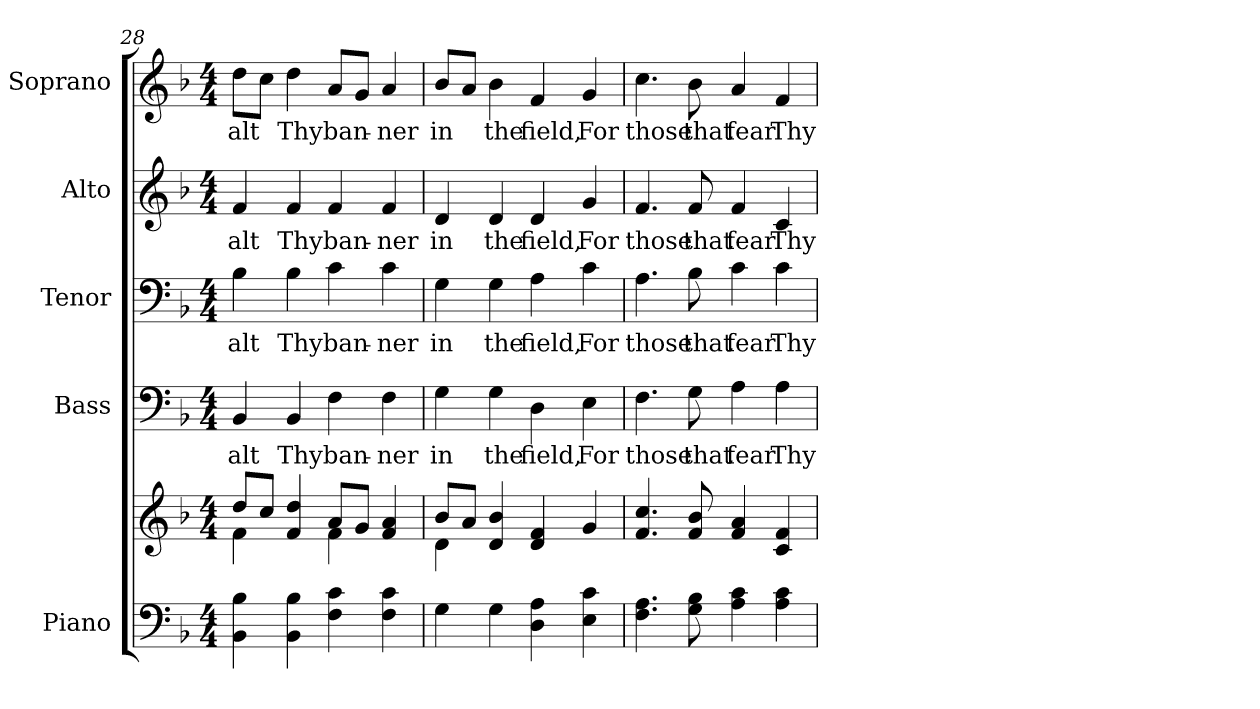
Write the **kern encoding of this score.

**kern	**kern	**kern	**text	**kern	**text	**kern	**text	**kern	**text
*part5	*part5	*part4	*part4	*part3	*part3	*part2	*part2	*part1	*part1
*staff6	*staff5	*staff4	*staff4	*staff3	*staff3	*staff2	*staff2	*staff1	*staff1
*I"Piano	*	*I"Bass	*	*I"Tenor	*	*I"Alto	*	*I"Soprano	*
*I'Pno.	*	*I'B.	*	*I'T.	*	*I'A.	*	*I'S.	*
*clefF4	*clefG2	*clefF4	*	*clefF4	*	*clefG2	*	*clefG2	*
*k[b-]	*k[b-]	*k[b-]	*	*k[b-]	*	*k[b-]	*	*k[b-]	*
*F:	*F:	*F:	*	*F:	*	*F:	*	*F:	*
*M4/4	*M4/4	*M4/4	*	*M4/4	*	*M4/4	*	*M4/4	*
=28	=28	=28	=28	=28	=28	=28	=28	=28	=28
*	*^	*	*	*	*	*	*	*	*
!	!	!	!	!LO:LY:b:color=#000000	!	!	!	!	!	!
!	!	!	!	!	!	!LO:LY:b:color=#000000	!	!	!	!
!	!	!	!	!	!	!	!	!LO:LY:b:color=#000000	!	!
!	!	!	!	!	!	!	!	!	!	!LO:LY:b:color=#000000
4BB-i\ 4B-i	8ddi/L	4fi\	4BB-i/	alt	4B-i\	alt	4fi/	alt	8ddi\L	alt
.	8cci/J	.	.	.	.	.	.	.	8cci\J	.
!	!	!	!	!LO:LY:b:color=#000000	!	!	!	!	!	!
!	!	!	!	!	!	!LO:LY:b:color=#000000	!	!	!	!
!	!	!	!	!	!	!	!	!LO:LY:b:color=#000000	!	!
!	!	!	!	!	!	!	!	!	!	!LO:LY:b:color=#000000
4BB-i\ 4B-i	4fi/ 4ddi	4ryy	4BB-i/	Thy	4B-i\	Thy	4fi/	Thy	4ddi\	Thy
!	!	!	!	!LO:LY:b:color=#000000	!	!	!	!	!	!
!	!	!	!	!	!	!LO:LY:b:color=#000000	!	!	!	!
!	!	!	!	!	!	!	!	!LO:LY:b:color=#000000	!	!
!	!	!	!	!	!	!	!	!	!	!LO:LY:b:color=#000000
4Fi\ 4ci	8ai/L	4fi\	4Fi\	ban-	4ci\	ban-	4fi/	ban-	8ai/L	ban-
.	8gi/J	.	.	.	.	.	.	.	8gi/J	.
!	!	!	!	!LO:LY:b:color=#000000	!	!	!	!	!	!
!	!	!	!	!	!	!LO:LY:b:color=#000000	!	!	!	!
!	!	!	!	!	!	!	!	!LO:LY:b:color=#000000	!	!
!	!	!	!	!	!	!	!	!	!	!LO:LY:b:color=#000000
4Fi\ 4ci	4fi/ 4ai	4ryy	4Fi\	-ner	4ci\	-ner	4fi/	-ner	4ai/	-ner
!!LO:PB:g=z
=29	=29	=29	=29	=29	=29	=29	=29	=29	=29	=29
!	!	!	!	!LO:LY:b:color=#000000	!	!	!	!	!	!
!	!	!	!	!	!	!LO:LY:b:color=#000000	!	!	!	!
!	!	!	!	!	!	!	!	!LO:LY:b:color=#000000	!	!
!	!	!	!	!	!	!	!	!	!	!LO:LY:b:color=#000000
4Gi\	8b-i/L	4di\	4Gi\	in	4Gi\	in	4di/	in	8b-i/L	in
.	8ai/J	.	.	.	.	.	.	.	8ai/J	.
!	!	!	!	!LO:LY:b:color=#000000	!	!	!	!	!	!
!	!	!	!	!	!	!LO:LY:b:color=#000000	!	!	!	!
!	!	!	!	!	!	!	!	!LO:LY:b:color=#000000	!	!
!	!	!	!	!	!	!	!	!	!	!LO:LY:b:color=#000000
4Gi\	4di/ 4b-i	4ryy	4Gi\	the	4Gi\	the	4di/	the	4b-i\	the
!	!	!	!	!LO:LY:b:color=#000000	!	!	!	!	!	!
!	!	!	!	!	!	!LO:LY:b:color=#000000	!	!	!	!
!	!	!	!	!	!	!	!	!LO:LY:b:color=#000000	!	!
!	!	!	!	!	!	!	!	!	!	!LO:LY:b:color=#000000
4Di\ 4Ai	4di/ 4fi	2ryy	4Di\	field,	4Ai\	field,	4di/	field,	4fi/	field,
!	!	!	!	!LO:LY:b:color=#000000	!	!	!	!	!	!
!	!	!	!	!	!	!LO:LY:b:color=#000000	!	!	!	!
!	!	!	!	!	!	!	!	!LO:LY:b:color=#000000	!	!
!	!	!	!	!	!	!	!	!	!	!LO:LY:b:color=#000000
4Ei\ 4ci	4gi/	.	4Ei\	For	4ci\	For	4gi/	For	4gi/	For
*	*v	*v	*	*	*	*	*	*	*	*
=30	=30	=30	=30	=30	=30	=30	=30	=30	=30
!	!	!	!LO:LY:b:color=#000000	!	!	!	!	!	!
!	!	!	!	!	!LO:LY:b:color=#000000	!	!	!	!
!	!	!	!	!	!	!	!LO:LY:b:color=#000000	!	!
!	!	!	!	!	!	!	!	!	!LO:LY:b:color=#000000
4.Fi\ 4.Ai	4.fi/ 4.cci	4.Fi\	those	4.Ai\	those	4.fi/	those	4.cci\	those
!	!	!	!LO:LY:b:color=#000000	!	!	!	!	!	!
!	!	!	!	!	!LO:LY:b:color=#000000	!	!	!	!
!	!	!	!	!	!	!	!LO:LY:b:color=#000000	!	!
!	!	!	!	!	!	!	!	!	!LO:LY:b:color=#000000
8Gi\ 8B-i	8fi/ 8b-i	8Gi\	that	8B-i\	that	8fi/	that	8b-i\	that
!	!	!	!LO:LY:b:color=#000000	!	!	!	!	!	!
!	!	!	!	!	!LO:LY:b:color=#000000	!	!	!	!
!	!	!	!	!	!	!	!LO:LY:b:color=#000000	!	!
!	!	!	!	!	!	!	!	!	!LO:LY:b:color=#000000
4Ai\ 4ci	4fi/ 4ai	4Ai\	fear	4ci\	fear	4fi/	fear	4ai/	fear
!	!	!	!LO:LY:b:color=#000000	!	!	!	!	!	!
!	!	!	!	!	!LO:LY:b:color=#000000	!	!	!	!
!	!	!	!	!	!	!	!LO:LY:b:color=#000000	!	!
!	!	!	!	!	!	!	!	!	!LO:LY:b:color=#000000
4Ai\ 4ci	4ci/ 4fi	4Ai\	Thy	4ci\	Thy	4ci/	Thy	4fi/	Thy
=	=	=	=	=	=	=	=	=	=
*-	*-	*-	*-	*-	*-	*-	*-	*-	*-
